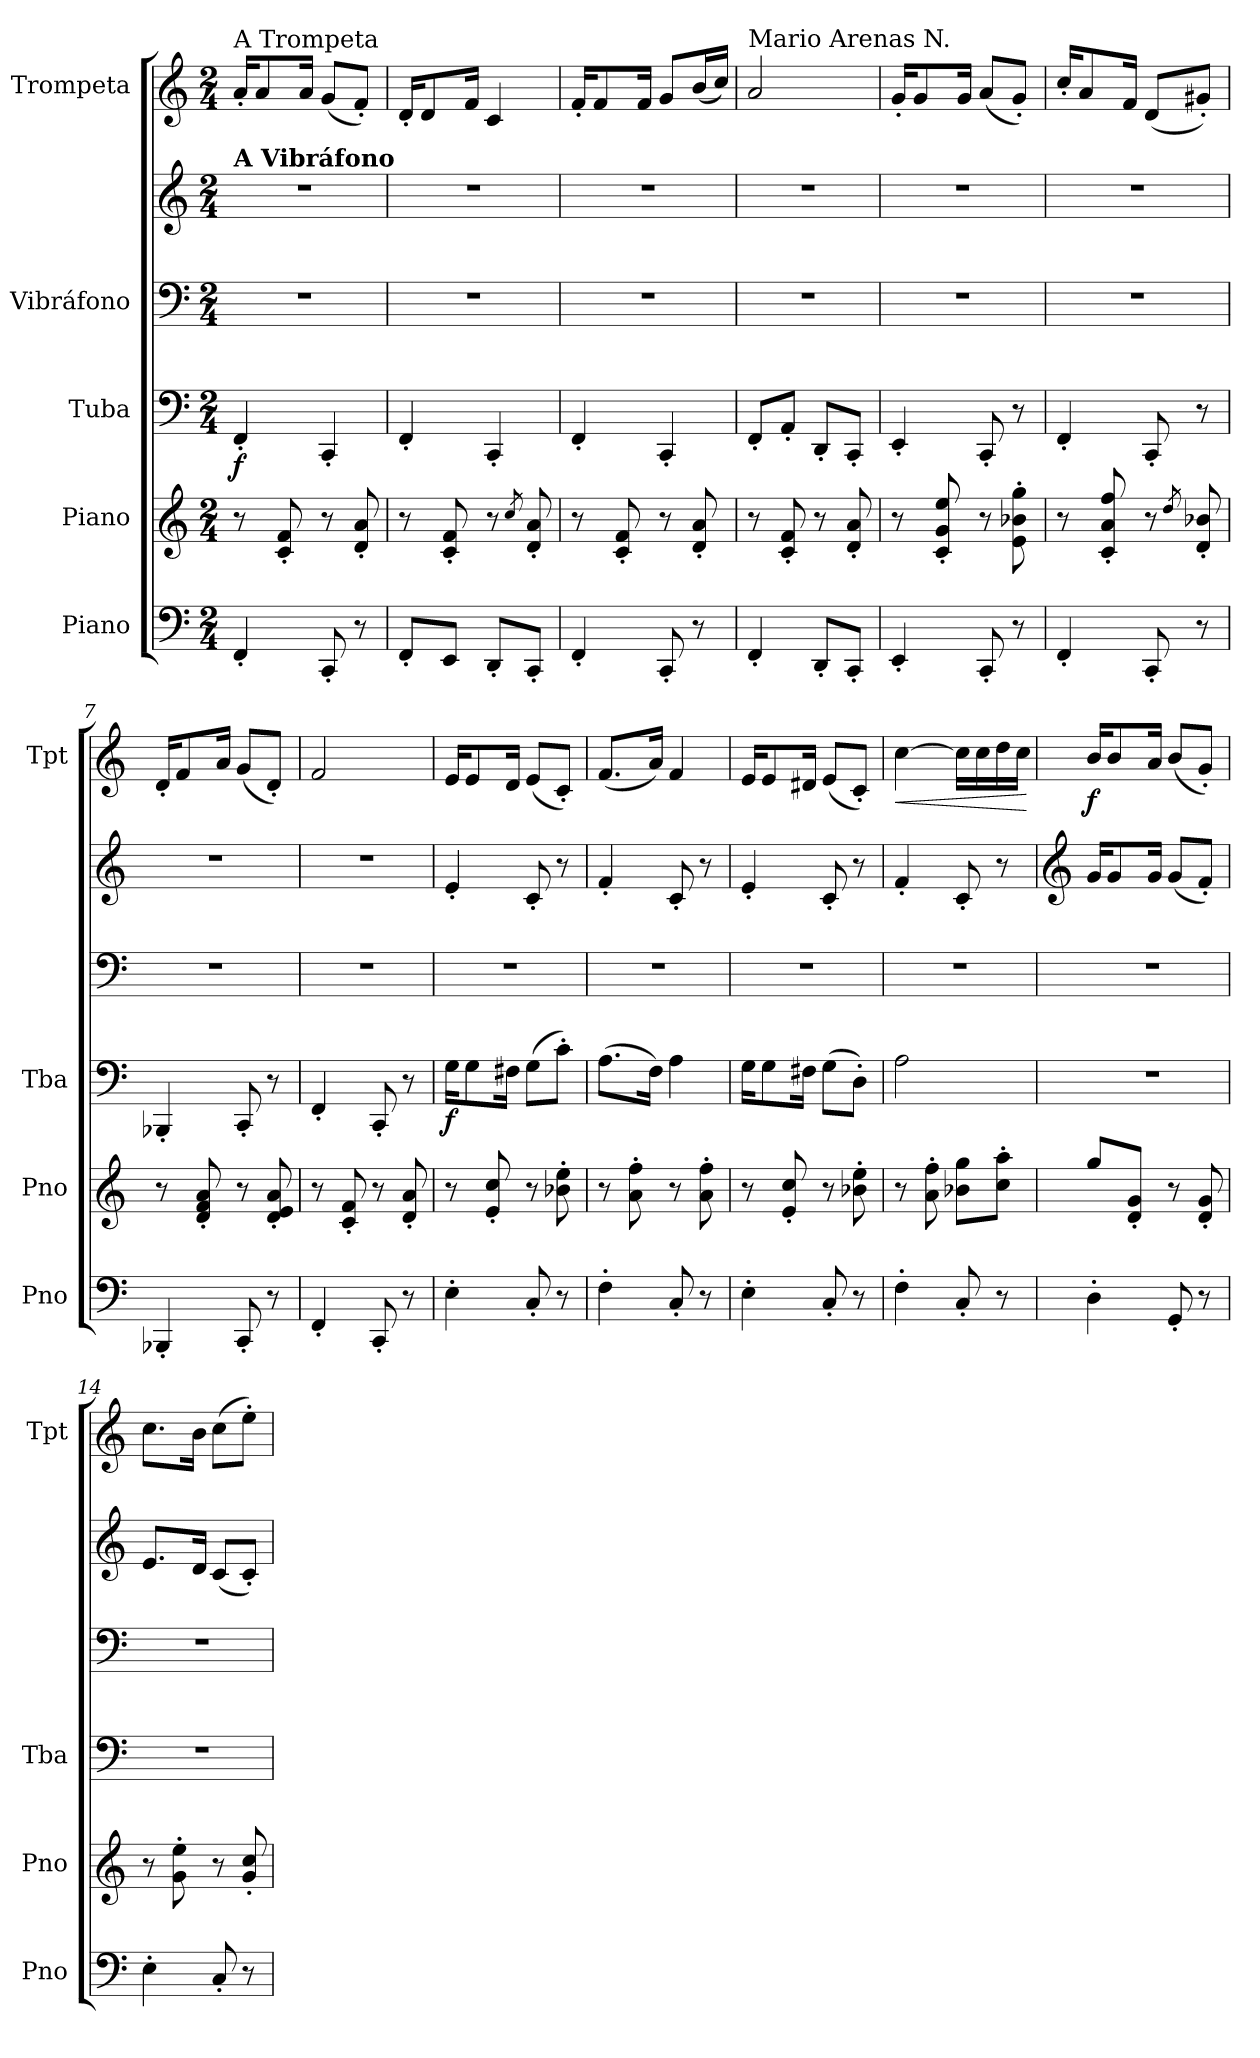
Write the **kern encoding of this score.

**kern	**kern	**kern	**dynam	**kern	**kern	**kern	**dynam
*part5	*part4	*part3	*part3	*part2	*part2	*part1	*part1
*staff6	*staff5	*staff4	*staff4	*staff3	*staff2	*staff1	*staff1
*I"Piano	*I"Piano	*I"Tuba	*	*I"Vibráfono	*	*I"Trompeta	*
*I'Pno	*I'Pno	*I'Tba	*	*	*	*I'Tpt	*
*clefF4	*clefG2	*clefF4	*	*clefF4	*clefG2	*clefG2	*
*	*	*	*	*	*	*ITrd1c2	*
*k[]	*k[]	*k[]	*	*k[]	*k[]	*k[b-e-]	*
*M2/4	*M2/4	*M2/4	*	*M2/4	*M2/4	*M2/4	*
*MM80	*MM80	*MM80	*	*MM80	*MM80	*MM80	*
=1	=1	=1	=1	=1	=1	=1	=1
!	!	!	!	!	!	!LO:TX:a:t=A Trompeta	!
!	!	!	!	!	!LO:TX:a:B:t=A Vibráfono	!	!
!	!	!	!LO:DY:b	!	!	!	!
4FF'/	8r	4FF'/	f	2r	2r	16g'/KL	.
.	.	.	.	.	.	8g/	.
.	8c/' 8f/'	.	.	.	.	.	.
.	.	.	.	.	.	16g/Jk	.
8CC'/	8r	4CC'/	.	.	.	(<8f/L	.
8r	8d/' 8a/'	.	.	.	.	8e-'/J)	.
=2	=2	=2	=2	=2	=2	=2	=2
8FF'/L	8r	4FF'/	.	2r	2r	16c'/KL	.
.	.	.	.	.	.	8c/	.
8EE/J	8c/' 8f/'	.	.	.	.	.	.
.	.	.	.	.	.	16e-/Jk	.
8DD'/L	8r	4CC'/	.	.	.	4B-/	.
.	8qcc/	.	.	.	.	.	.
8CC'/J	8d/' 8a/'	.	.	.	.	.	.
=3	=3	=3	=3	=3	=3	=3	=3
4FF'/	8r	4FF'/	.	2r	2r	16e-'/KL	.
.	.	.	.	.	.	8e-/	.
.	8c/' 8f/'	.	.	.	.	.	.
.	.	.	.	.	.	16e-/Jk	.
8CC'/	8r	4CC'/	.	.	.	8f/L	.
8r	8d/' 8a/'	.	.	.	.	(<16a/L	.
.	.	.	.	.	.	16b-/JJ)	.
=4	=4	=4	=4	=4	=4	=4	=4
!	!	!	!	!	!	!LO:TX:a:t=Mario Arenas N.	!
4FF'/	8r	8FF'/L	.	2r	2r	2g/	.
.	8c/' 8f/'	8AA'/J	.	.	.	.	.
8DD'/L	8r	8DD'/L	.	.	.	.	.
8CC'/J	8d/' 8a/'	8CC'/J	.	.	.	.	.
=5	=5	=5	=5	=5	=5	=5	=5
4EE'/	8r	4EE'/	.	2r	2r	16f'/KL	.
.	.	.	.	.	.	8f/	.
.	8c/' 8g/' 8ee/'	.	.	.	.	.	.
.	.	.	.	.	.	16f/Jk	.
8CC'/	8r	8CC'/	.	.	.	(<8g/L	.
8r	8e\' 8b-X\' 8gg\'	8r	.	.	.	8f'/J)	.
=6	=6	=6	=6	=6	=6	=6	=6
4FF'/	8r	4FF'/	.	2r	2r	16b-'/KL	.
.	.	.	.	.	.	8g/	.
.	8c/' 8a/' 8ff/'	.	.	.	.	.	.
.	.	.	.	.	.	16e-/Jk	.
8CC'/	8r	8CC'/	.	.	.	(<8c/L	.
.	8qdd/	.	.	.	.	.	.
8r	8d/' 8b-X/'	8r	.	.	.	8f#X'/J)	.
!!LO:LB:g=z
=7	=7	=7	=7	=7	=7	=7	=7
4BBB-X'/	8r	4BBB-X'/	.	2r	2r	16c'/KL	.
.	.	.	.	.	.	8e-/	.
.	8d/' 8f/' 8a/'	.	.	.	.	.	.
.	.	.	.	.	.	16g/Jk	.
8CC'/	8r	8CC'/	.	.	.	(<8f/L	.
8r	8d/' 8e/' 8a/'	8r	.	.	.	8c'/J)	.
=8	=8	=8	=8	=8	=8	=8	=8
4FF'/	8r	4FF'/	.	2r	2r	2e-/	.
.	8c/' 8f/'	.	.	.	.	.	.
8CC'/	8r	8CC'/	.	.	.	.	.
8r	8d/' 8a/'	8r	.	.	.	.	.
=9	=9	=9	=9	=9	=9	=9	=9
!	!	!	!LO:DY:b	!	!	!	!
4E'\	8r	16G\KL	f	2r	4e'/	16d/KL	.
.	.	8G\	.	.	.	8d/	.
.	8e/' 8cc/'	.	.	.	.	.	.
.	.	16F#X\Jk	.	.	.	16c/Jk	.
8C'/	8r	(>8G\L	.	.	8c'/	(<8d/L	.
8r	8b-X\' 8ee\'	8c'\J)	.	.	8r	8B-'/J)	.
=10	=10	=10	=10	=10	=10	=10	=10
4F'\	8r	(>8.A\L	.	2r	4f'/	(<8.e-/L	.
.	8a\' 8ff\'	.	.	.	.	.	.
.	.	16F\Jk)	.	.	.	16g/Jk)	.
8C'/	8r	4A\	.	.	8c'/	4e-/	.
8r	8a\' 8ff\'	.	.	.	8r	.	.
=11	=11	=11	=11	=11	=11	=11	=11
4E'\	8r	16G\KL	.	2r	4e'/	16d/KL	.
.	.	8G\	.	.	.	8d/	.
.	8e/' 8cc/'	.	.	.	.	.	.
.	.	16F#X\Jk	.	.	.	16c#X/Jk	.
8C'/	8r	(>8G\L	.	.	8c'/	(<8d/L	.
8r	8b-X\' 8ee\'	8D'\J)	.	.	8r	8B-'/J)	.
=12	=12	=12	=12	=12	=12	=12	=12
!	!	!	!	!	!	!	!LO:HP:b
4F'\	8r	2A\	.	2r	4f'/	[4b-\	<
.	8a\' 8ff\'	.	.	.	.	.	.
8C'/	8b-X\ 8gg\L	.	.	.	8c'/	16b-\LL]	.
.	.	.	.	.	.	16b-\	.
8r	8cc\' 8aa\'J	.	.	.	8r	16cc\	.
.	.	.	.	.	.	16b-\JJ	.
.	.	.	.	.	.	.	[
!!LO:PB:g=z
=13	=13	=13	=13	=13	=13	=13	=13
*	*	*	*	*	*clefG2	*	*
!	!	!	!	!	!	!	!LO:DY:b
4D'\	8gg/L	2r	.	2r	16g/KL	16a/KL	f
.	.	.	.	.	8g/	8a/	.
.	8d/' 8g/'J	.	.	.	.	.	.
.	.	.	.	.	16g/Jk	16g/Jk	.
8GG'/	8r	.	.	.	(<8g/L	(<8a/L	.
8r	8d/' 8g/'	.	.	.	8f'/J)	8f'/J)	.
=14	=14	=14	=14	=14	=14	=14	=14
4E'\	8r	2r	.	2r	8.e/L	8.b-\L	.
.	8g\' 8ee\'	.	.	.	.	.	.
.	.	.	.	.	16d/Jk	16a\Jk	.
8C'/	8r	.	.	.	(<8c/L	(>8b-\L	.
8r	8g/' 8cc/'	.	.	.	8c'/J)	8dd'\J)	.
=	=	=	=	=	=	=	=
*-	*-	*-	*-	*-	*-	*-	*-
